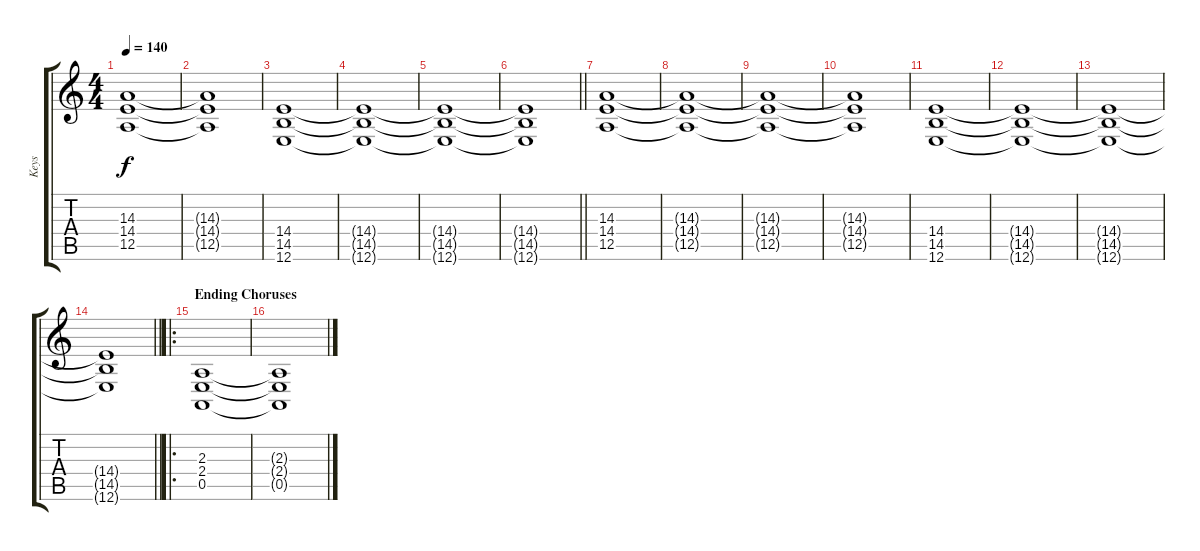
\track ("Keys" "Keys") {instrument drawbarorgan}
\staff {score tabs}
\tuning (E4 B3 G3 D3 A2 E2) {hide}
\ts (4 4)
\tempo 140
\clef g2
\ks c
(14.3{t} 14.4{t} 12.5{t}).1{dy f} |
(14.3{t} 14.4{t} 12.5{t}).1 |
(14.4 14.5 12.6).1 |
(14.4{t} 14.5{t} 12.6{t}).1 |
(14.4{t} 14.5{t} 12.6{t}).1 |
\barLineRight lightlight
(14.4{t} 14.5{t} 12.6{t}).1 |
\section ("" "")
(14.3 14.4 12.5).1 |
(14.3{t} 14.4{t} 12.5{t}).1 |
(14.3{t} 14.4{t} 12.5{t}).1 |
(14.3{t} 14.4{t} 12.5{t}).1 |
(14.4 14.5 12.6).1 |
(14.4{t} 14.5{t} 12.6{t}).1 |
(14.4{t} 14.5{t} 12.6{t}).1 |
\barLineRight lightlight
(14.4{t} 14.5{t} 12.6{t}).1 |
\ro
\section ("" "Ending Choruses")
(2.3 2.4 0.5).1 |
(2.3{t} 2.4{t} 0.5{t}).1
